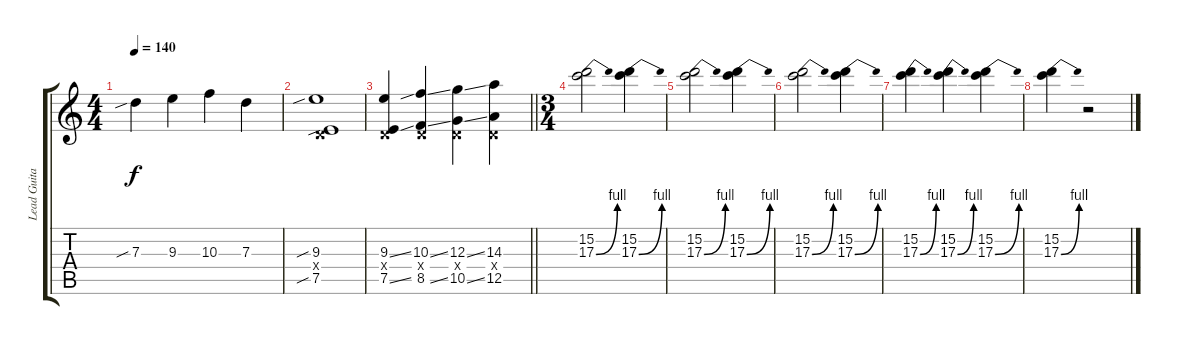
\track ("Lead Guitar 2" "Lead Guita") {instrument distortionguitar}
\staff {score tabs}
\tuning (E4 B3 G3 D3 A2 D2) {hide}
\ts (4 4)
\tempo 140
\clef g2
\ks c
7.3{sib}.4{dy f} 9.3.4 10.3.4 7.3.4 |
(9.3{sib} 0.4{x} 7.5{sib}).1 |
\barLineRight lightlight
(9.3{ss} 0.4{x} 7.5{ss}).4 (10.3{ss} 0.4{x} 8.5{ss}).4 (12.3{ss} 0.4{x} 10.5{ss}).4 (14.3 0.4{x} 12.5).4 |
\ts (3 4)
(15.2 17.3{be (bend 0 0 60 4)}).2 (15.2 17.3{be (bend 0 0 60 4)}).4 |
(15.2 17.3{be (bend 0 0 60 4)}).2 (15.2 17.3{be (bend 0 0 60 4)}).4 |
(15.2 17.3{be (bend 0 0 60 4)}).2 (15.2 17.3{be (bend 0 0 60 4)}).4 |
(15.2 17.3{be (bend 0 0 60 4)}).4 (15.2 17.3{be (bend 0 0 60 4)}).4 (15.2 17.3{be (bend 0 0 60 4)}).4 |
(15.2 17.3{be (bend 0 0 60 4)}).4 r.2
